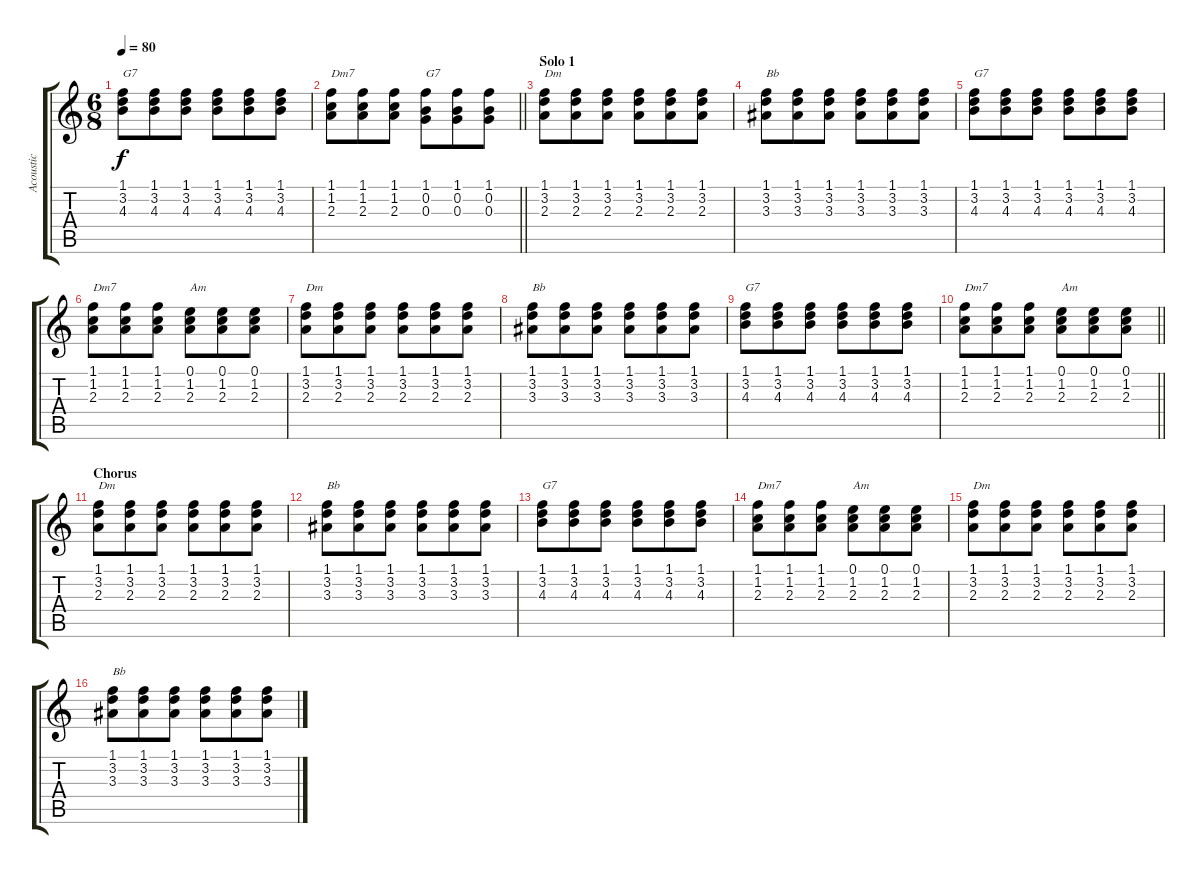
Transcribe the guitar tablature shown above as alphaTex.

\track ("Acoustic" "Acoustic") {instrument acousticguitarsteel}
\staff {score tabs}
\tuning (E4 B3 G3 D3 A2 E2) {hide}
\ts (6 8)
\tempo 80
\clef g2
\ks c
(1.1 3.2 4.3).8{txt "G7" dy f} (1.1 3.2 4.3).8 (1.1 3.2 4.3).8 (1.1 3.2 4.3).8 (1.1 3.2 4.3).8 (1.1 3.2 4.3).8 |
\barLineRight lightlight
(1.1 1.2 2.3).8{txt "Dm7"} (1.1 1.2 2.3).8 (1.1 1.2 2.3).8 (1.1 0.2 0.3).8{txt "G7"} (1.1 0.2 0.3).8 (1.1 0.2 0.3).8 |
\section ("" "Solo 1")
(1.1 3.2 2.3).8{txt "Dm"} (1.1 3.2 2.3).8 (1.1 3.2 2.3).8 (1.1 3.2 2.3).8 (1.1 3.2 2.3).8 (1.1 3.2 2.3).8 |
(1.1 3.2 3.3).8{txt "Bb"} (1.1 3.2 3.3).8 (1.1 3.2 3.3).8 (1.1 3.2 3.3).8 (1.1 3.2 3.3).8 (1.1 3.2 3.3).8 |
(1.1 3.2 4.3).8{txt "G7"} (1.1 3.2 4.3).8 (1.1 3.2 4.3).8 (1.1 3.2 4.3).8 (1.1 3.2 4.3).8 (1.1 3.2 4.3).8 |
(1.1 1.2 2.3).8{txt "Dm7"} (1.1 1.2 2.3).8 (1.1 1.2 2.3).8 (0.1 1.2 2.3).8{txt "Am"} (0.1 1.2 2.3).8 (0.1 1.2 2.3).8 |
(1.1 3.2 2.3).8{txt "Dm"} (1.1 3.2 2.3).8 (1.1 3.2 2.3).8 (1.1 3.2 2.3).8 (1.1 3.2 2.3).8 (1.1 3.2 2.3).8 |
(1.1 3.2 3.3).8{txt "Bb"} (1.1 3.2 3.3).8 (1.1 3.2 3.3).8 (1.1 3.2 3.3).8 (1.1 3.2 3.3).8 (1.1 3.2 3.3).8 |
(1.1 3.2 4.3).8{txt "G7"} (1.1 3.2 4.3).8 (1.1 3.2 4.3).8 (1.1 3.2 4.3).8 (1.1 3.2 4.3).8 (1.1 3.2 4.3).8 |
\barLineRight lightlight
(1.1 1.2 2.3).8{txt "Dm7"} (1.1 1.2 2.3).8 (1.1 1.2 2.3).8 (0.1 1.2 2.3).8{txt "Am"} (0.1 1.2 2.3).8 (0.1 1.2 2.3).8 |
\section ("" "Chorus")
(1.1 3.2 2.3).8{txt "Dm"} (1.1 3.2 2.3).8 (1.1 3.2 2.3).8 (1.1 3.2 2.3).8 (1.1 3.2 2.3).8 (1.1 3.2 2.3).8 |
(1.1 3.2 3.3).8{txt "Bb"} (1.1 3.2 3.3).8 (1.1 3.2 3.3).8 (1.1 3.2 3.3).8 (1.1 3.2 3.3).8 (1.1 3.2 3.3).8 |
(1.1 3.2 4.3).8{txt "G7"} (1.1 3.2 4.3).8 (1.1 3.2 4.3).8 (1.1 3.2 4.3).8 (1.1 3.2 4.3).8 (1.1 3.2 4.3).8 |
(1.1 1.2 2.3).8{txt "Dm7"} (1.1 1.2 2.3).8 (1.1 1.2 2.3).8 (0.1 1.2 2.3).8{txt "Am"} (0.1 1.2 2.3).8 (0.1 1.2 2.3).8 |
(1.1 3.2 2.3).8{txt "Dm"} (1.1 3.2 2.3).8 (1.1 3.2 2.3).8 (1.1 3.2 2.3).8 (1.1 3.2 2.3).8 (1.1 3.2 2.3).8 |
(1.1 3.2 3.3).8{txt "Bb"} (1.1 3.2 3.3).8 (1.1 3.2 3.3).8 (1.1 3.2 3.3).8 (1.1 3.2 3.3).8 (1.1 3.2 3.3).8
